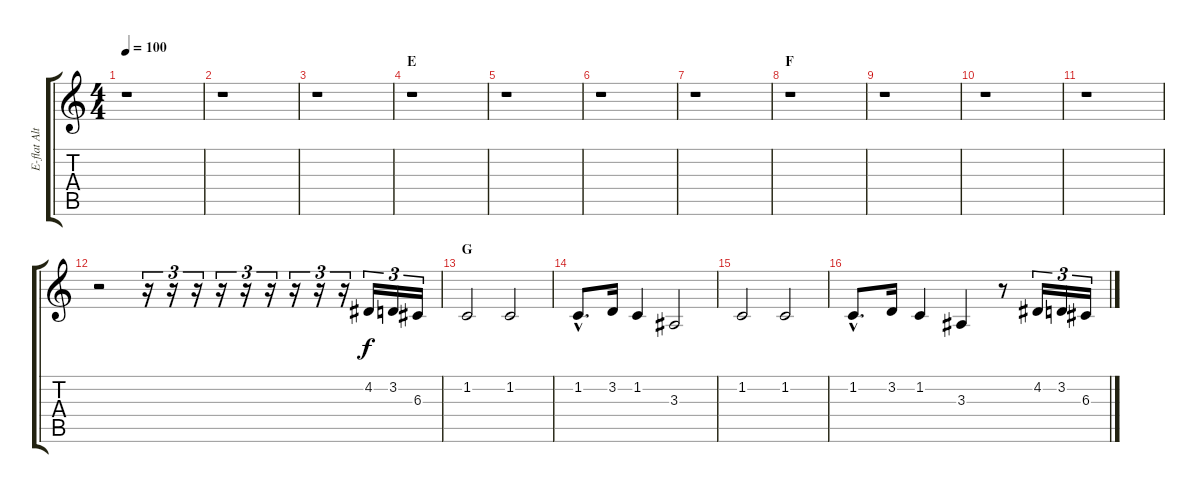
\track ("E-flat Alto Saxes" "E-flat Alt") {instrument altosax}
\staff {score tabs}
\tuning (E4 B3 G3 D3 A2 E2) {hide}
\ts (4 4)
\tempo 100
\clef g2
\ks c
r.1{dy f} |
r.1 |
r.1 |
\section ("" "E")
r.1 |
r.1 |
r.1 |
r.1 |
\section ("" "F")
r.1 |
r.1 |
r.1 |
r.1 |
r.2 r.16{tu (3 2)} r.16{tu (3 2)} r.16{tu (3 2)} r.16{tu (3 2)} r.16{tu (3 2)} r.16{tu (3 2)} r.16{tu (3 2)} r.16{tu (3 2)} r.16{tu (3 2)} 4.2.16{tu (3 2)} 3.2.16{tu (3 2)} 6.3.16{tu (3 2)} |
\section ("" "G")
1.2.2{volume 10} 1.2.2 |
1.2{hac}.8{d} 3.2.16 1.2.4 3.3.2 |
1.2.2 1.2.2 |
1.2{hac}.8{d} 3.2.16 1.2.4 3.3.4 r.8 4.2.16{tu (3 2)} 3.2.16{tu (3 2)} 6.3.16{tu (3 2)}
